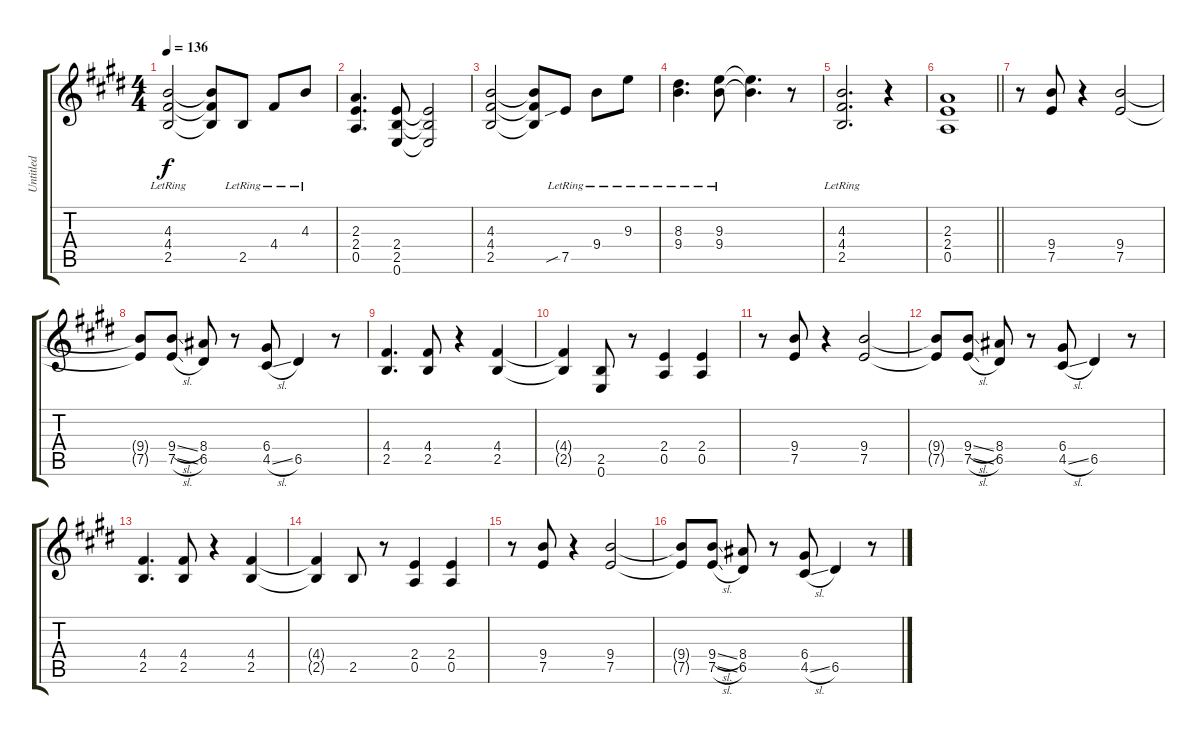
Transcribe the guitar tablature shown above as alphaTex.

\track ("Untitled" "Untitled") {instrument distortionguitar}
\staff {score tabs}
\tuning (E4 B3 G3 D3 A2 E2) {hide}
\ts (4 4)
\tempo 136
\clef g2
\ks c#minor
(4.3{lr} 4.4{lr} 2.5{lr}).2{dy f} (4.3{t} 4.4{t} 2.5{t}).8 2.5{lr}.8 4.4{lr}.8 4.3{lr}.8 |
(2.3 2.4 0.5).4{d} (2.4 2.5 0.6).8 (2.4{t} 2.5{t} 0.6{t}).2 |
\ks e
(4.3 4.4 2.5).2 (4.3{t} 4.4{t} 2.5{t}).8 7.5{sib lr}.8 9.4{lr}.8 9.3{lr}.8 |
\ks c#minor
(8.3{lr} 9.4{lr}).4{d} (9.3{lr} 9.4{lr}).8 (9.3{t} 9.4{t}).4{d} r.8 |
(4.3{lr} 4.4{lr} 2.5{lr}).2{d} r.4 |
\barLineRight lightlight
(2.3 2.4 0.5).1 |
\ks e
r.8 (9.4 7.5).8 r.4 (9.4 7.5).2 |
\ks c#minor
(9.4{t} 7.5{t}).8 (9.4{sl} 7.5{sl}).8 (8.4 6.5).8 r.8 (6.4 4.5{sl}).8 6.5.4 r.8 |
(4.4 2.5).4{d} (4.4 2.5).8 r.4 (4.4 2.5).4 |
(4.4{t} 2.5{t}).4 (2.5 0.6).8 r.8 (2.4 0.5).4 (2.4 0.5).4 |
\ks e
r.8 (9.4 7.5).8 r.4 (9.4 7.5).2 |
\ks c#minor
(9.4{t} 7.5{t}).8 (9.4{sl} 7.5{sl}).8 (8.4 6.5).8 r.8 (6.4 4.5{sl}).8 6.5.4 r.8 |
(4.4 2.5).4{d} (4.4 2.5).8 r.4 (4.4 2.5).4 |
(4.4{t} 2.5{t}).4 2.5.8 r.8 (2.4 0.5).4 (2.4 0.5).4 |
\ks e
r.8 (9.4 7.5).8 r.4 (9.4 7.5).2 |
\ks c#minor
(9.4{t} 7.5{t}).8 (9.4{sl} 7.5{sl}).8 (8.4 6.5).8 r.8 (6.4 4.5{sl}).8 6.5.4 r.8
